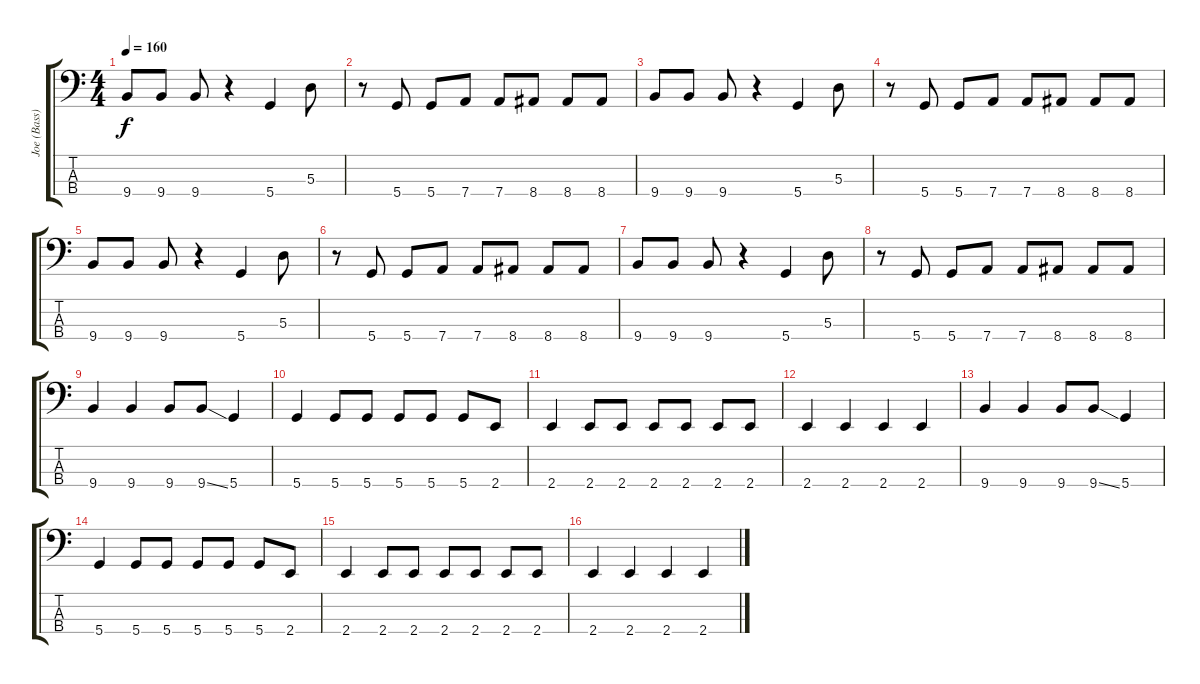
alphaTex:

\track ("Joe (Bass)" "Joe (Bass)") {instrument electricbassfinger}
\staff {score tabs}
\tuning (G2 D2 A1 D1) {hide}
\ts (4 4)
\tempo 160
\clef f4
\ks c
9.4.8{dy f} 9.4.8 9.4.8 r.4 5.4.4 5.3.8 |
r.8 5.4.8 5.4.8 7.4.8 7.4.8 8.4.8 8.4.8 8.4.8 |
9.4.8 9.4.8 9.4.8 r.4 5.4.4 5.3.8 |
r.8 5.4.8 5.4.8 7.4.8 7.4.8 8.4.8 8.4.8 8.4.8 |
9.4.8 9.4.8 9.4.8 r.4 5.4.4 5.3.8 |
r.8 5.4.8 5.4.8 7.4.8 7.4.8 8.4.8 8.4.8 8.4.8 |
9.4.8 9.4.8 9.4.8 r.4 5.4.4 5.3.8 |
r.8 5.4.8 5.4.8 7.4.8 7.4.8 8.4.8 8.4.8 8.4.8 |
9.4.4 9.4.4 9.4.8 9.4{ss}.8 5.4.4 |
5.4.4 5.4.8 5.4.8 5.4.8 5.4.8 5.4.8 2.4.8 |
2.4.4 2.4.8 2.4.8 2.4.8 2.4.8 2.4.8 2.4.8 |
2.4.4 2.4.4 2.4.4 2.4.4 |
9.4.4 9.4.4 9.4.8 9.4{ss}.8 5.4.4 |
5.4.4 5.4.8 5.4.8 5.4.8 5.4.8 5.4.8 2.4.8 |
2.4.4 2.4.8 2.4.8 2.4.8 2.4.8 2.4.8 2.4.8 |
2.4.4 2.4.4 2.4.4 2.4.4
